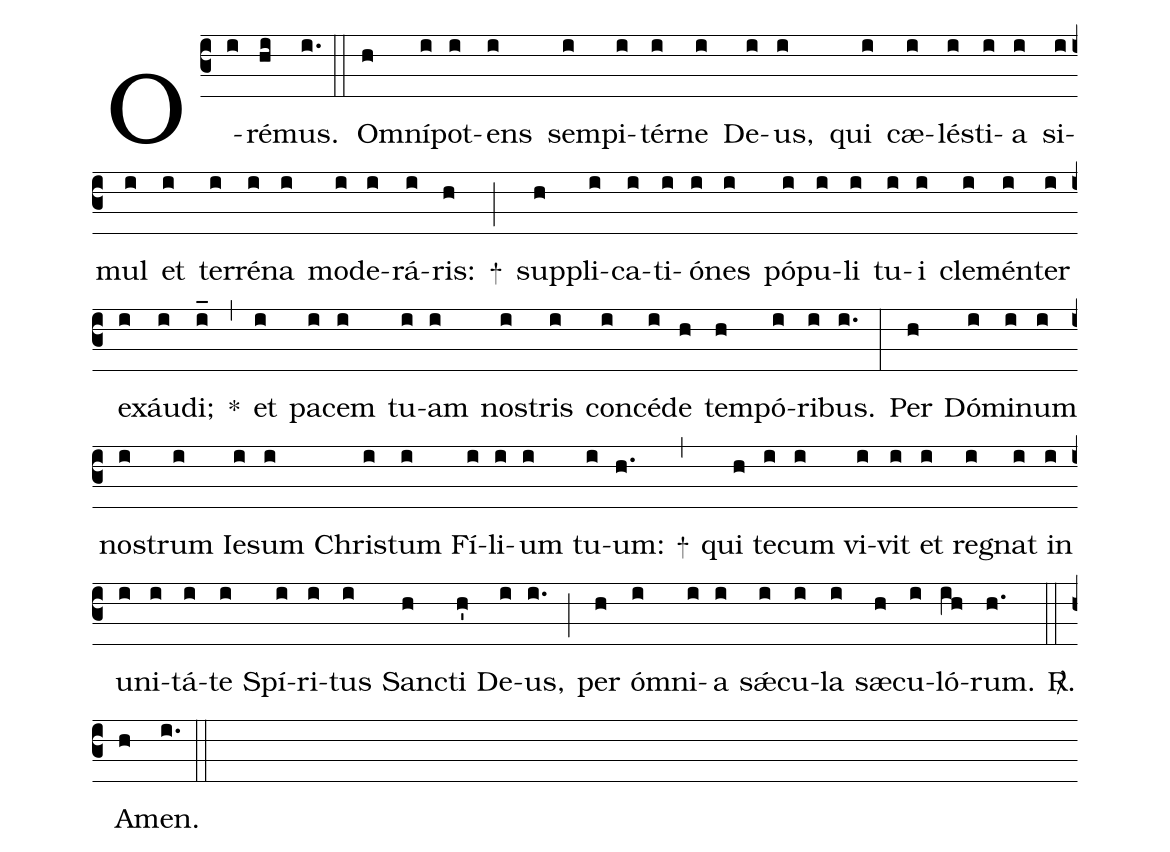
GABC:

%%
(c3)
O(i)ré(hi)mus.(i.) (::)

Om(h)ní(i)pot(i)ens(i) sem(i)pi(i)tér(i)ne(i) De(i)us,(i) qui(i) cæ(i)lés(i)ti(i)a(i) si(i)mul(i) et(i) ter(i)ré(i)na(i) mo(i)de(i)rá(i)ris:(h) +(;)
sup(h)pli(i)ca(i)ti(i)ó(i)nes(i) pó(i)pu(i)li(i) tu(i)i(i) cle(i)mén(i)ter(i) ex(i)áu(i)di;(i_) *(,)
et(i) pa(i)cem(i) tu(i)am(i) nos(i)tris(i) con(i)cé(i)de(h) tem(h)pó(i)ri(i)bus.(i.) (:)

Per(h) Dó(i)mi(i)num(i) nos(i)trum(i) Ie(i)sum(i) Chris(i)tum(i) Fí(i)li(i)um(i) tu(i)um:(h.) +(,)
qui(h) te(i)cum(i) vi(i)vit(i) et(i) reg(i)nat(i) in(i) u(i)ni(i)tá(i)te(i) Spí(i)ri(i)tus(i) San(h)cti(h') De(i)us,(i.) (;)
per(h) óm(i)ni(i)a(i) sǽ(i)cu(i)la(i) sæ(h)cu(i)ló(ih)rum.(h.) <sp>R/</sp>.(::)
A(h)men.(i.) (::)
